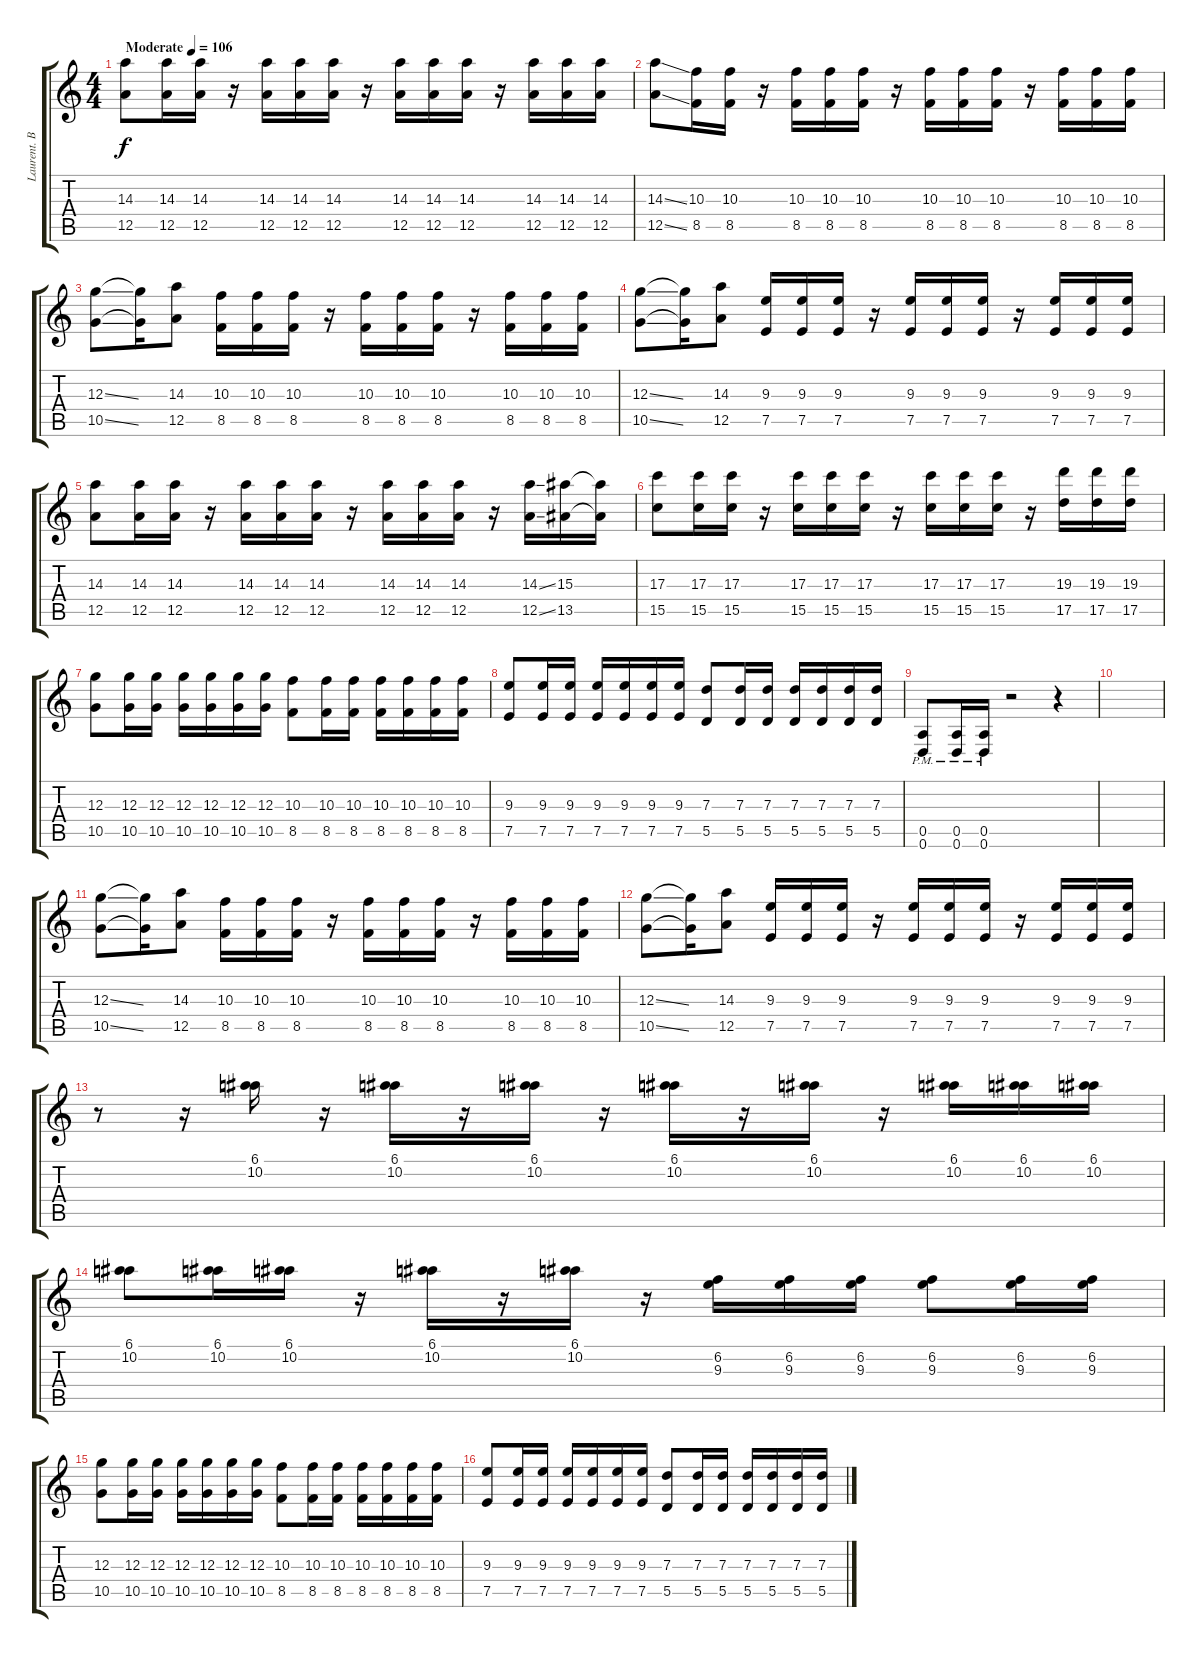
\track ("Laurent. B (Lead)" "Laurent. B") {instrument overdrivenguitar}
\staff {score tabs}
\tuning (E4 B3 G3 D3 A2 D2) {hide}
\ts (4 4)
\tempo (106 "Moderate")
\clef g2
\ks c
(14.3 12.5).8{dy f instrument overdrivenguitar} (14.3 12.5).16 (14.3 12.5).16 r.16 (14.3 12.5).16 (14.3 12.5).16 (14.3 12.5).16 r.16 (14.3 12.5).16 (14.3 12.5).16 (14.3 12.5).16 r.16 (14.3 12.5).16 (14.3 12.5).16 (14.3 12.5).16 |
(14.3{ss} 12.5{ss}).8 (10.3 8.5).16 (10.3 8.5).16 r.16 (10.3 8.5).16 (10.3 8.5).16 (10.3 8.5).16 r.16 (10.3 8.5).16 (10.3 8.5).16 (10.3 8.5).16 r.16 (10.3 8.5).16 (10.3 8.5).16 (10.3 8.5).16 |
(12.3{ss} 10.5{ss}).8 (12.3{t} 10.5{t}).16 (14.3 12.5).8 (10.3 8.5).16 (10.3 8.5).16 (10.3 8.5).16 r.16 (10.3 8.5).16 (10.3 8.5).16 (10.3 8.5).16 r.16 (10.3 8.5).16 (10.3 8.5).16 (10.3 8.5).16 |
(12.3{ss} 10.5{ss}).8 (12.3{t} 10.5{t}).16 (14.3 12.5).8 (9.3 7.5).16 (9.3 7.5).16 (9.3 7.5).16 r.16 (9.3 7.5).16 (9.3 7.5).16 (9.3 7.5).16 r.16 (9.3 7.5).16 (9.3 7.5).16 (9.3 7.5).16 |
(14.3 12.5).8 (14.3 12.5).16 (14.3 12.5).16 r.16 (14.3 12.5).16 (14.3 12.5).16 (14.3 12.5).16 r.16 (14.3 12.5).16 (14.3 12.5).16 (14.3 12.5).16 r.16 (14.3{ss} 12.5{ss}).16 (15.3 13.5).16 (15.3{t} 13.5{t}).16 |
(17.3 15.5).8 (17.3 15.5).16 (17.3 15.5).16 r.16 (17.3 15.5).16 (17.3 15.5).16 (17.3 15.5).16 r.16 (17.3 15.5).16 (17.3 15.5).16 (17.3 15.5).16 r.16 (19.3 17.5).16 (19.3 17.5).16 (19.3 17.5).16 |
(12.3 10.5).8 (12.3 10.5).16 (12.3 10.5).16 (12.3 10.5).16 (12.3 10.5).16 (12.3 10.5).16 (12.3 10.5).16 (10.3 8.5).8 (10.3 8.5).16 (10.3 8.5).16 (10.3 8.5).16 (10.3 8.5).16 (10.3 8.5).16 (10.3 8.5).16 |
(9.3 7.5).8 (9.3 7.5).16 (9.3 7.5).16 (9.3 7.5).16 (9.3 7.5).16 (9.3 7.5).16 (9.3 7.5).16 (7.3 5.5).8 (7.3 5.5).16 (7.3 5.5).16 (7.3 5.5).16 (7.3 5.5).16 (7.3 5.5).16 (7.3 5.5).16 |
(0.5{pm} 0.6{pm}).8 (0.5{pm} 0.6{pm}).16 (0.5{pm} 0.6{pm}).16 r.2 r.4 |
|
(12.3{ss} 10.5{ss}).8 (12.3{t} 10.5{t}).16 (14.3 12.5).8 (10.3 8.5).16 (10.3 8.5).16 (10.3 8.5).16 r.16 (10.3 8.5).16 (10.3 8.5).16 (10.3 8.5).16 r.16 (10.3 8.5).16 (10.3 8.5).16 (10.3 8.5).16 |
(12.3{ss} 10.5{ss}).8 (12.3{t} 10.5{t}).16 (14.3 12.5).8 (9.3 7.5).16 (9.3 7.5).16 (9.3 7.5).16 r.16 (9.3 7.5).16 (9.3 7.5).16 (9.3 7.5).16 r.16 (9.3 7.5).16 (9.3 7.5).16 (9.3 7.5).16 |
r.8 r.16 (6.1 10.2).16 r.16 (6.1 10.2).16 r.16 (6.1 10.2).16 r.16 (6.1 10.2).16 r.16 (6.1 10.2).16 r.16 (6.1 10.2).16 (6.1 10.2).16 (6.1 10.2).16 |
(6.1 10.2).8 (6.1 10.2).16 (6.1 10.2).16 r.16 (6.1 10.2).16 r.16 (6.1 10.2).16 r.16 (6.2 9.3).16 (6.2 9.3).16 (6.2 9.3).16 (6.2 9.3).8 (6.2 9.3).16 (6.2 9.3).16 |
(12.3 10.5).8 (12.3 10.5).16 (12.3 10.5).16 (12.3 10.5).16 (12.3 10.5).16 (12.3 10.5).16 (12.3 10.5).16 (10.3 8.5).8 (10.3 8.5).16 (10.3 8.5).16 (10.3 8.5).16 (10.3 8.5).16 (10.3 8.5).16 (10.3 8.5).16 |
(9.3 7.5).8 (9.3 7.5).16 (9.3 7.5).16 (9.3 7.5).16 (9.3 7.5).16 (9.3 7.5).16 (9.3 7.5).16 (7.3 5.5).8 (7.3 5.5).16 (7.3 5.5).16 (7.3 5.5).16 (7.3 5.5).16 (7.3 5.5).16 (7.3 5.5).16
